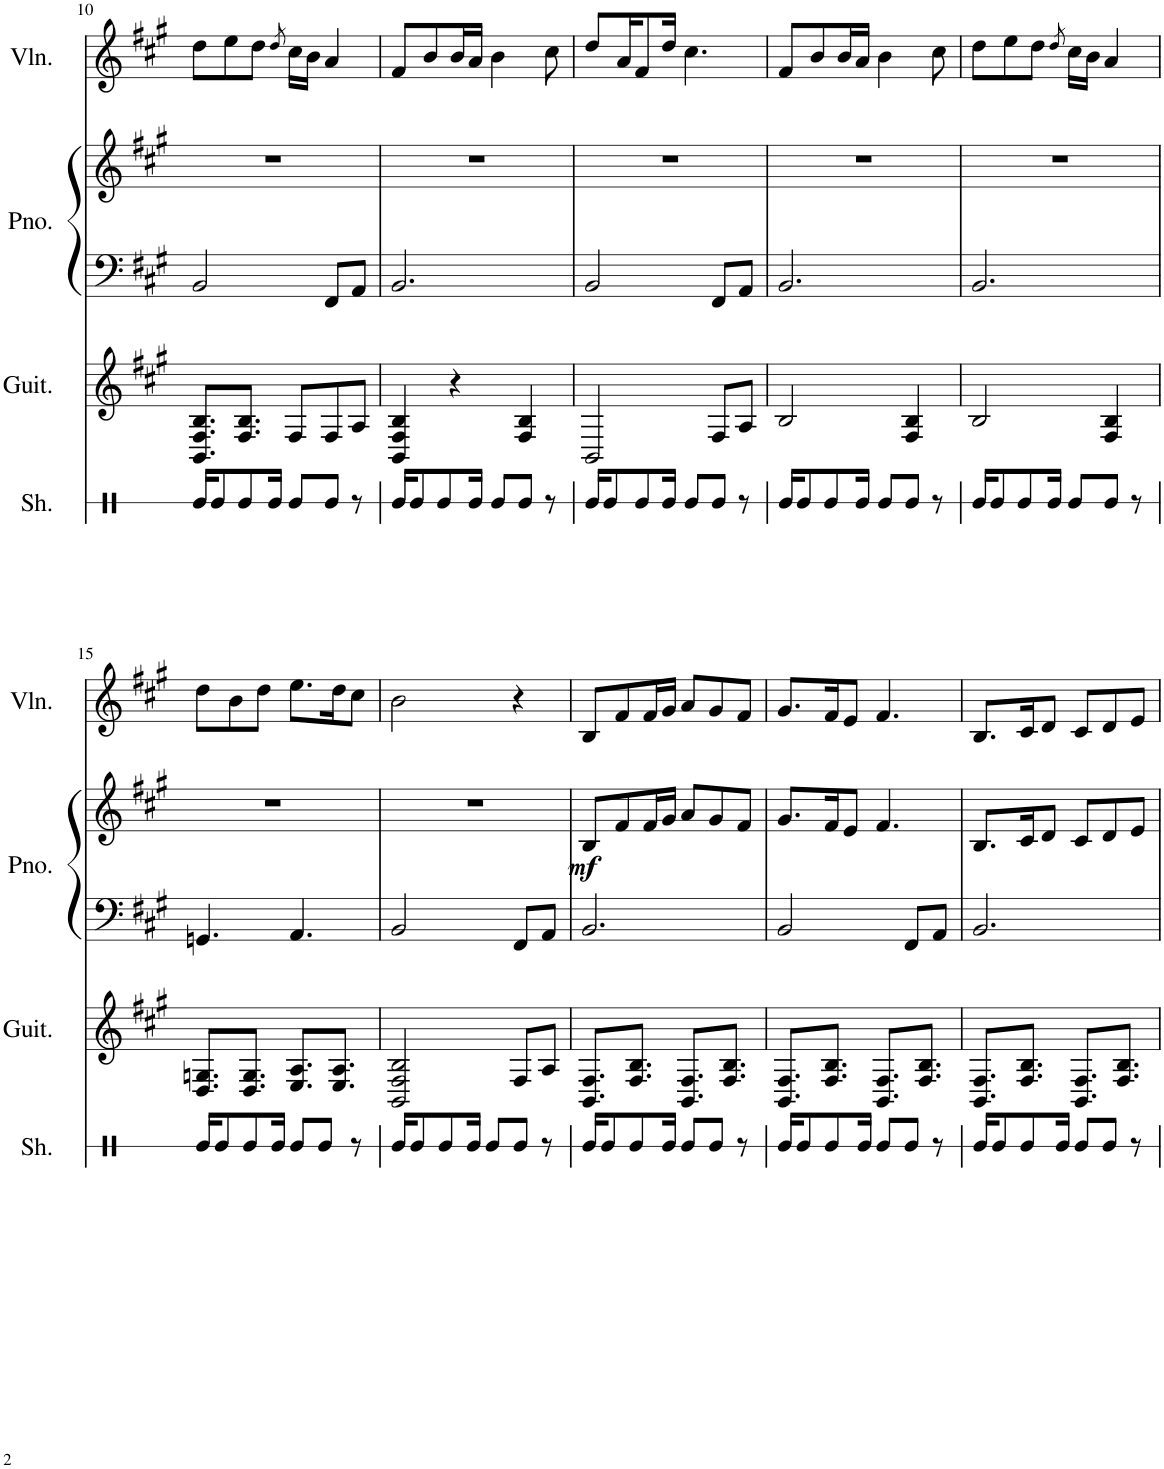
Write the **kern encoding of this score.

**kern	**kern	**kern	**kern	**kern	**dynam	**kern
*part5	*part4	*part3	*part2	*part2	*part2	*part1
*staff6	*staff5	*staff4	*staff3	*staff2	*staff2/3	*staff1
*I"Shaker	*I"Classical Guitar	*I"Classical Guitar	*I"Piano	*	*	*I"Violin
*I'Sh.	*I'Guit.	*I'Guit.	*I'Pno.	*	*	*I'Vln.
!!LO:PB:g=z
*clefX	*clefG2	*	*clefF4	*clefG2	*	*clefG2
*k[]	*k[f#c#g#]	*k[f#c#g#]	*k[f#c#g#]	*k[f#c#g#]	*	*k[f#c#g#]
*M6/8	*M6/8	*M6/8	*M6/8	*M6/8	*	*M6/8
=10	=10	=10	=10	=10	=10	=10
16Re/KL	8.BB/ 8.F#/ 8.B/L	8.BB\ 8.F#\ 8.B\L	2BB/	2.r	.	8dd\L
8Re/	.	.	.	.	.	.
.	.	.	.	.	.	8ee\
8Re/	8.F#/ 8.B/J	8.F#\ 8.B\J	.	.	.	.
.	.	.	.	.	.	8dd\J
16Re/Jk	.	.	.	.	.	.
.	.	.	.	.	.	8qdd/
8Re/L	8F#/L	8F#\L	.	.	.	16cc#\LL
.	.	.	.	.	.	16b\JJ
8Re/J	8F#/	8F#\	8FF#/L	.	.	4a/
8r	8A/J	8A\J	8AA/J	.	.	.
=11	=11	=11	=11	=11	=11	=11
16Re/KL	4BB/ 4F#/ 4B/	4BB 4F# 4B	2.BB/	2.r	.	8f#/L
8Re/	.	.	.	.	.	.
.	.	.	.	.	.	8b/
8Re/	.	.	.	.	.	.
.	4r	4r	.	.	.	16b/L
16Re/Jk	.	.	.	.	.	16a/JJ
8Re/L	.	.	.	.	.	4b\
8Re/J	4F#/ 4B/	4F# 4B	.	.	.	.
8r	.	.	.	.	.	8cc#\
=12	=12	=12	=12	=12	=12	=12
16Re/KL	2BB/	2BB	2BB/	2.r	.	8dd/L
8Re/	.	.	.	.	.	.
.	.	.	.	.	.	16a/K
8Re/	.	.	.	.	.	8f#/
16Re/Jk	.	.	.	.	.	16dd/Jk
8Re/L	.	.	.	.	.	4.cc#\
8Re/J	8F#/L	8F#\L	8FF#/L	.	.	.
8r	8A/J	8A\J	8AA/J	.	.	.
=13	=13	=13	=13	=13	=13	=13
16Re/KL	2B/	2B	2.BB/	2.r	.	8f#/L
8Re/	.	.	.	.	.	.
.	.	.	.	.	.	8b/
8Re/	.	.	.	.	.	.
.	.	.	.	.	.	16b/L
16Re/Jk	.	.	.	.	.	16a/JJ
8Re/L	.	.	.	.	.	4b\
8Re/J	4F#/ 4B/	4F# 4B	.	.	.	.
8r	.	.	.	.	.	8cc#\
=14	=14	=14	=14	=14	=14	=14
16Re/KL	2B/	2B	2.BB/	2.r	.	8dd\L
8Re/	.	.	.	.	.	.
.	.	.	.	.	.	8ee\
8Re/	.	.	.	.	.	.
.	.	.	.	.	.	8dd\J
16Re/Jk	.	.	.	.	.	.
.	.	.	.	.	.	8qdd/
8Re/L	.	.	.	.	.	16cc#\LL
.	.	.	.	.	.	16b\JJ
8Re/J	4F#/ 4B/	4F# 4B	.	.	.	4a/
8r	.	.	.	.	.	.
!!LO:LB:g=z
=15	=15	=15	=15	=15	=15	=15
16Re/KL	8.D/ 8.Gn/L	8.D\ 8.Gn\L	4.GGn/	2.r	.	8dd\L
8Re/	.	.	.	.	.	.
.	.	.	.	.	.	8b\
8Re/	8.D/ 8.G/J	8.D\ 8.G\J	.	.	.	.
.	.	.	.	.	.	8dd\J
16Re/Jk	.	.	.	.	.	.
8Re/L	8.E/ 8.A/L	8.E\ 8.A\L	4.AA/	.	.	8.ee\L
8Re/J	.	.	.	.	.	.
.	8.E/ 8.A/J	8.E\ 8.A\J	.	.	.	16dd\K
8r	.	.	.	.	.	8cc#\J
=16	=16	=16	=16	=16	=16	=16
16Re/KL	2BB/ 2F#/ 2B/	2BB 2F# 2B	2BB/	2.r	.	2b\
8Re/	.	.	.	.	.	.
8Re/	.	.	.	.	.	.
16Re/Jk	.	.	.	.	.	.
8Re/L	.	.	.	.	.	.
8Re/J	8F#/L	8F#\L	8FF#/L	.	.	4r
8r	8A/J	8A\J	8AA/J	.	.	.
=17	=17	=17	=17	=17	=17	=17
!	!	!	!	!	!LO:DY:b	!
16Re/KL	8.BB/ 8.F#/L	8.BB\ 8.F#\L	2.BB/	8B/L	mf	8B/L
8Re/	.	.	.	.	.	.
.	.	.	.	8f#/	.	8f#/
8Re/	8.F#/ 8.B/J	8.F#\ 8.B\J	.	.	.	.
.	.	.	.	16f#/L	.	16f#/L
16Re/Jk	.	.	.	16g#/JJ	.	16g#/JJ
8Re/L	8.BB/ 8.F#/L	8.BB\ 8.F#\L	.	8a/L	.	8a/L
8Re/J	.	.	.	8g#/	.	8g#/
.	8.F#/ 8.B/J	8.F#\ 8.B\J	.	.	.	.
8r	.	.	.	8f#/J	.	8f#/J
=18	=18	=18	=18	=18	=18	=18
16Re/KL	8.BB/ 8.F#/L	8.BB\ 8.F#\L	2BB/	8.g#/L	.	8.g#/L
8Re/	.	.	.	.	.	.
8Re/	8.F#/ 8.B/J	8.F#\ 8.B\J	.	16f#/K	.	16f#/K
.	.	.	.	8e/J	.	8e/J
16Re/Jk	.	.	.	.	.	.
8Re/L	8.BB/ 8.F#/L	8.BB\ 8.F#\L	.	4.f#/	.	4.f#/
8Re/J	.	.	8FF#/L	.	.	.
.	8.F#/ 8.B/J	8.F#\ 8.B\J	.	.	.	.
8r	.	.	8AA/J	.	.	.
=19	=19	=19	=19	=19	=19	=19
16Re/KL	8.BB/ 8.F#/L	8.BB\ 8.F#\L	2.BB/	8.B/L	.	8.B/L
8Re/	.	.	.	.	.	.
8Re/	8.F#/ 8.B/J	8.F#\ 8.B\J	.	16c#/K	.	16c#/K
.	.	.	.	8d/J	.	8d/J
16Re/Jk	.	.	.	.	.	.
8Re/L	8.BB/ 8.F#/L	8.BB\ 8.F#\L	.	8c#/L	.	8c#/L
8Re/J	.	.	.	8d/	.	8d/
.	8.F#/ 8.B/J	8.F#\ 8.B\J	.	.	.	.
8r	.	.	.	8e/J	.	8e/J
=	=	=	=	=	=	=
*-	*-	*-	*-	*-	*-	*-
